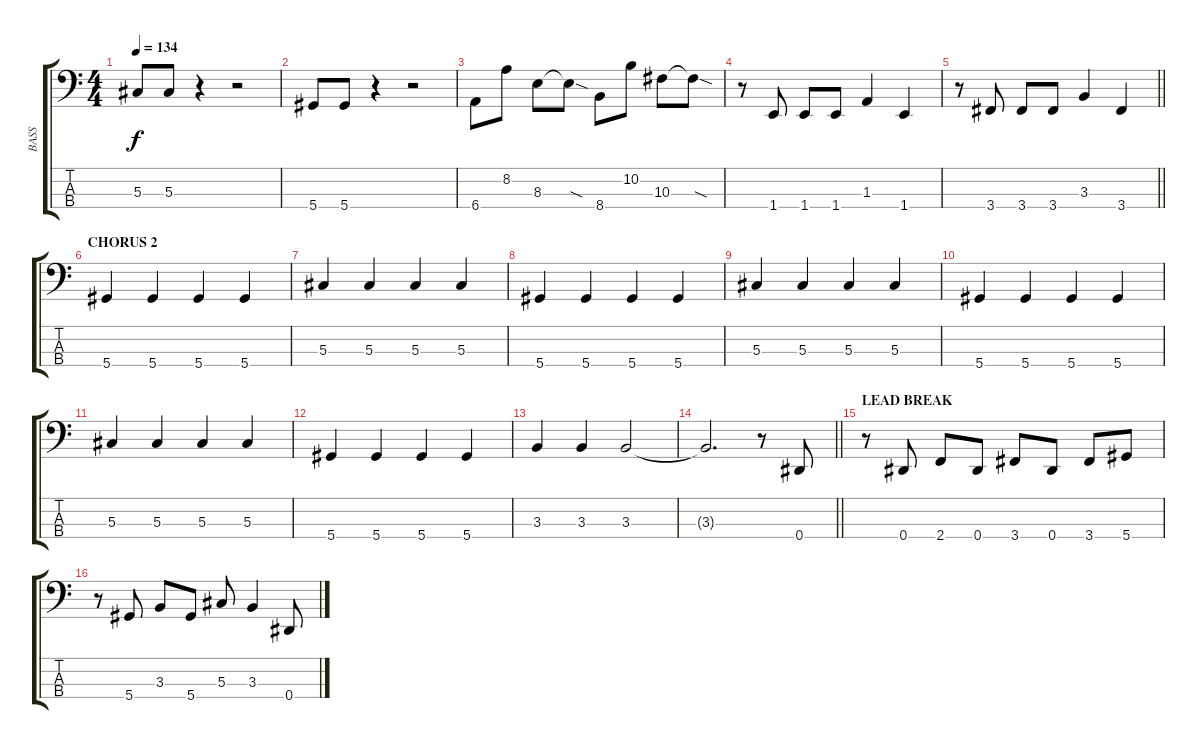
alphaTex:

\track ("BASS" "BASS") {instrument electricbassfinger}
\staff {score tabs}
\tuning (Gb2 Db2 Ab1 Eb1) {hide}
\ts (4 4)
\tempo 134
\clef f4
\ks c
5.3.8{dy f} 5.3.8 r.4 r.2 |
5.4.8 5.4.8 r.4 r.2 |
6.4.8 8.2.8 8.3.8 8.3{sod t}.8 8.4.8 10.2.8 10.3.8 10.3{sod t}.8 |
r.8 1.4.8 1.4.8 1.4.8 1.3.4 1.4.4 |
\barLineRight lightlight
r.8 3.4.8 3.4.8 3.4.8 3.3.4 3.4.4 |
\section ("" "CHORUS 2")
5.4.4 5.4.4 5.4.4 5.4.4 |
5.3.4 5.3.4 5.3.4 5.3.4 |
5.4.4 5.4.4 5.4.4 5.4.4 |
5.3.4 5.3.4 5.3.4 5.3.4 |
5.4.4 5.4.4 5.4.4 5.4.4 |
5.3.4 5.3.4 5.3.4 5.3.4 |
5.4.4 5.4.4 5.4.4 5.4.4 |
3.3.4 3.3.4 3.3.2 |
\barLineRight lightlight
3.3{t}.2{d} r.8 0.4.8 |
\section ("" "LEAD BREAK")
r.8 0.4.8 2.4.8 0.4.8 3.4.8 0.4.8 3.4.8 5.4.8 |
r.8 5.4.8 3.3.8 5.4.8 5.3.8 3.3.4 0.4.8
